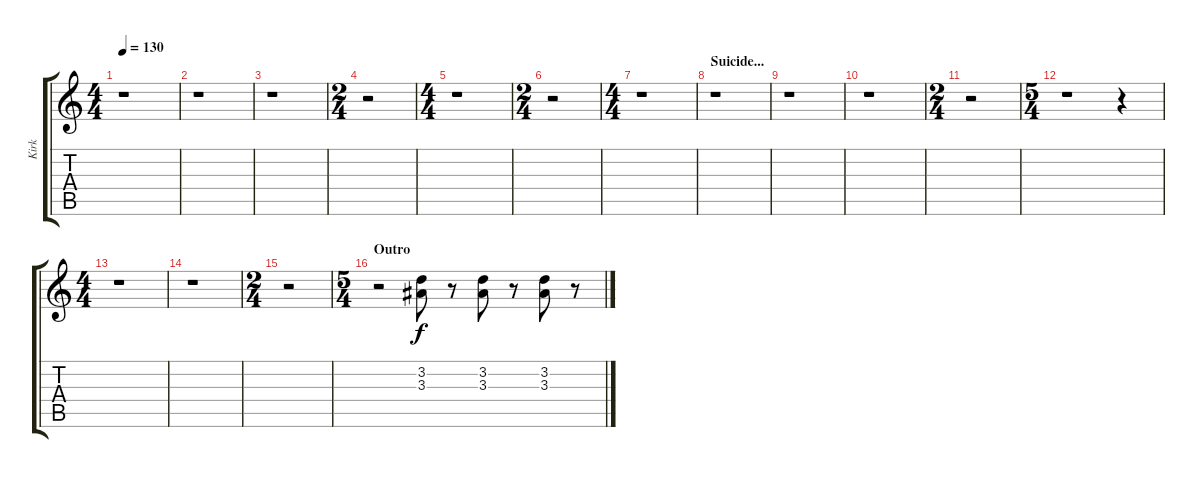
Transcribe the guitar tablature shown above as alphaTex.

\track ("Kirk" "Kirk") {instrument distortionguitar}
\staff {score tabs}
\tuning (E4 B3 G3 D3 A2 E2) {hide}
\ts (4 4)
\tempo 130
\clef g2
\ks c
r.1{dy f} |
r.1 |
\section ("" "")
r.1 |
\ts (2 4)
r.2 |
\ts (4 4)
\section ("" "")
r.1 |
\ts (2 4)
r.2 |
\ts (4 4)
r.1 |
\section ("" "Suicide...")
r.1 |
r.1 |
r.1 |
\ts (2 4)
r.2 |
\ts (5 4)
r.1 r.4 |
\ts (4 4)
r.1 |
r.1 |
\ts (2 4)
r.2 |
\ts (5 4)
\section ("" "Outro")
r.2 (3.2 3.3).8 r.8 (3.2 3.3).8 r.8 (3.2 3.3).8 r.8
